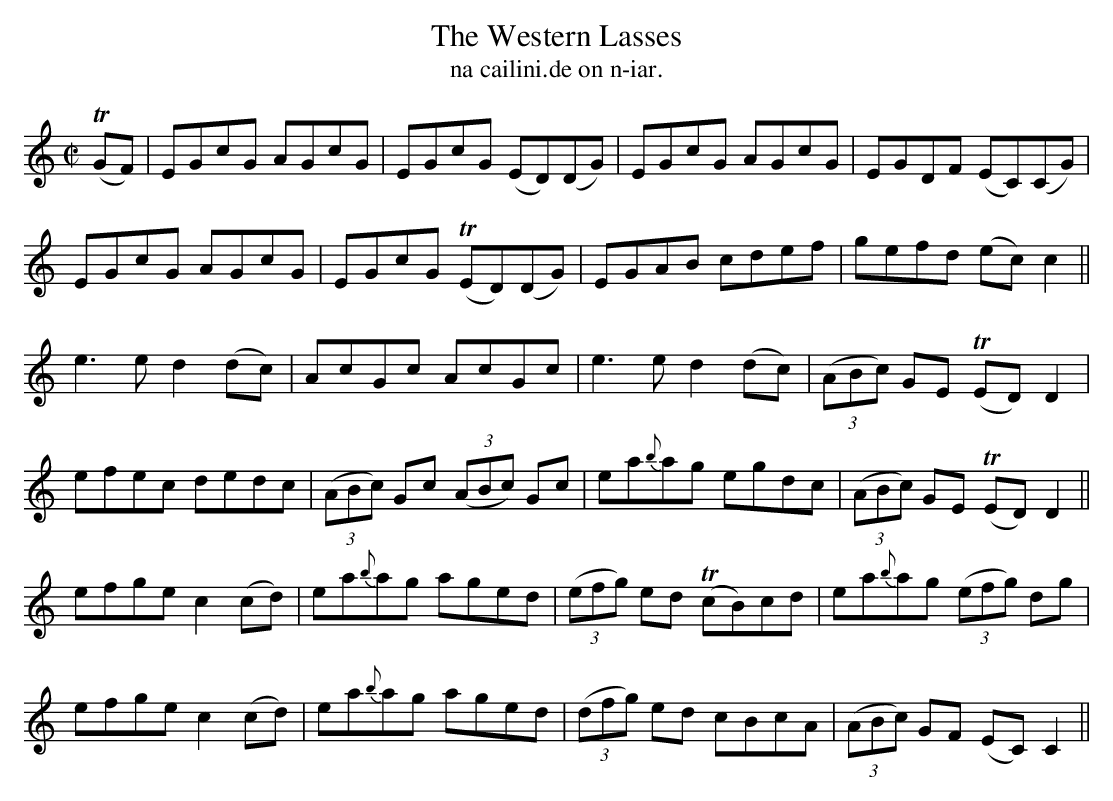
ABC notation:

X:1
T: Western Lasses, The
T: na cailini.de on n-iar.
M: C|
L: 1/8
K: C
T(GF)|EGcG AGcG|EGcG (ED)(DG)|EGcG AGcG|EGDF (EC)(CG)|
EGcG AGcG|EGcG T(ED)(DG)|EGAB cdef|gefd (ec) c2||
e3 e d2 (dc)| AcGc AcGc|e3 ed2 (dc)|((3ABc) GE T(ED)D2|
efec dedc|((3ABc) Gc ((3ABc) Gc|ea{b}ag egdc|((3ABc) GE T(ED) D2||
efge c2 (cd)|ea{b}ag aged|((3efg) ed T(cB)cd|ea{b}ag ((3efg) dg|
efge c2 (cd)|ea{b}ag aged|((3dfg) ed cBcA|((3ABc) GF (EC)C2||
